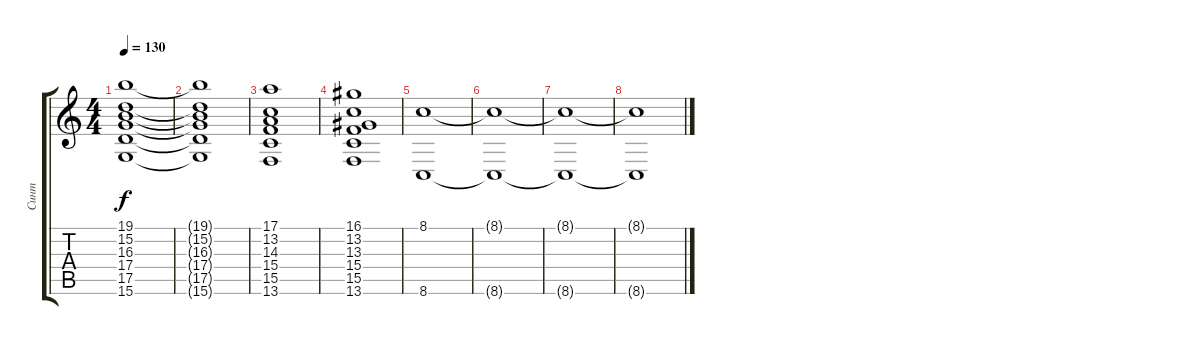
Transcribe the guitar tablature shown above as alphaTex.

\track ("Синт" "Синт") {instrument stringensemble1}
\staff {score tabs}
\tuning (E4 B3 G3 D3 A2 E2) {hide}
\ts (4 4)
\tempo 130
\clef g2
\ks c
(19.1 15.2 16.3 17.4 17.5 15.6).1{dy f} |
(19.1{t} 15.2{t} 16.3{t} 17.4{t} 17.5{t} 15.6{t}).1 |
(17.1 13.2 14.3 15.4 15.5 13.6).1 |
(16.1 13.2 13.3 15.4 15.5 13.6).1 |
(8.1 8.6).1 |
(8.1{t} 8.6{t}).1 |
(8.1{t} 8.6{t}).1 |
(8.1{t} 8.6{t}).1{volume 0}
